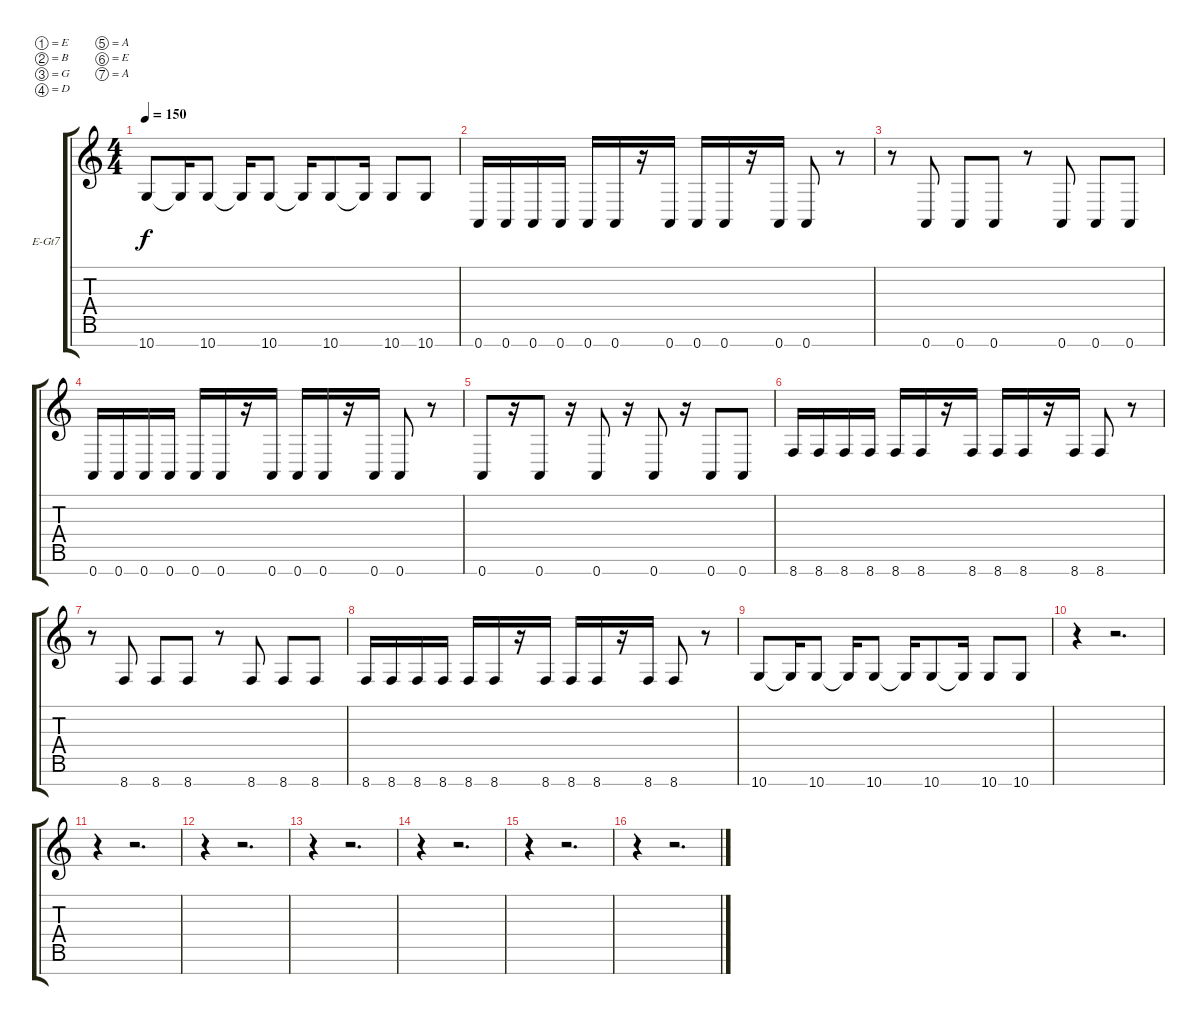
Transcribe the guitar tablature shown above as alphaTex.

\bracketExtendMode groupsimilarinstruments
\firstSystemTrackNameOrientation horizontal
\otherSystemsTrackNameOrientation horizontal
\track ("ALEMAN" "E-Gt7") {instrument distortionguitar}
\staff {score tabs}
\tuning (E4 B3 G3 D3 A2 E2 A1)
\ts (4 4)
\tempo 150
\clef g2
\ks c
10.7.8{dy f} 10.7{t}.16 10.7.8 10.7{t}.16 10.7.8 10.7{t}.16 10.7.8 10.7{t}.16 10.7.8 10.7.8 |
0.7.16 0.7.16 0.7.16 0.7.16 0.7.16 0.7.16 r.16 0.7.16 0.7.16 0.7.16 r.16 0.7.16 0.7.8 r.8 |
r.8 0.7.8 0.7.8 0.7.8 r.8 0.7.8 0.7.8 0.7.8 |
0.7.16 0.7.16 0.7.16 0.7.16 0.7.16 0.7.16 r.16 0.7.16 0.7.16 0.7.16 r.16 0.7.16 0.7.8 r.8 |
0.7.8 r.16 0.7.8 r.16 0.7.8 r.16 0.7.8 r.16 0.7.8 0.7.8 |
8.7.16 8.7.16 8.7.16 8.7.16 8.7.16 8.7.16 r.16 8.7.16 8.7.16 8.7.16 r.16 8.7.16 8.7.8 r.8 |
r.8 8.7.8 8.7.8 8.7.8 r.8 8.7.8 8.7.8 8.7.8 |
8.7.16 8.7.16 8.7.16 8.7.16 8.7.16 8.7.16 r.16 8.7.16 8.7.16 8.7.16 r.16 8.7.16 8.7.8 r.8 |
10.7.8 10.7{t}.16 10.7.8 10.7{t}.16 10.7.8 10.7{t}.16 10.7.8 10.7{t}.16 10.7.8 10.7.8 |
r.4 r.2{d} |
r.4 r.2{d} |
r.4 r.2{d} |
r.4 r.2{d} |
r.4 r.2{d} |
r.4 r.2{d} |
r.4 r.2{d}
